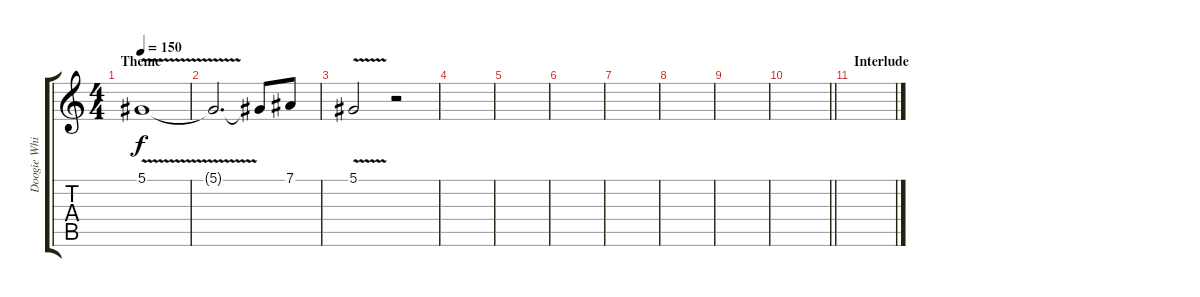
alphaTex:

\track ("Doogie White" "Doogie Whi") {instrument lead2sawtooth}
\staff {score tabs}
\tuning (Eb4 Bb3 Gb3 Db3 Ab2 Eb2) {hide}
\ts (4 4)
\section ("" "Theme")
\tempo 150
\clef g2
\ks c
5.1{v}.1{dy f} |
5.1{t}.2{d} 5.1{t}.8 7.1.8 |
5.1{v}.2 r.2 |
|
|
|
|
|
|
\barLineRight lightlight
|
\section ("" "Interlude")
